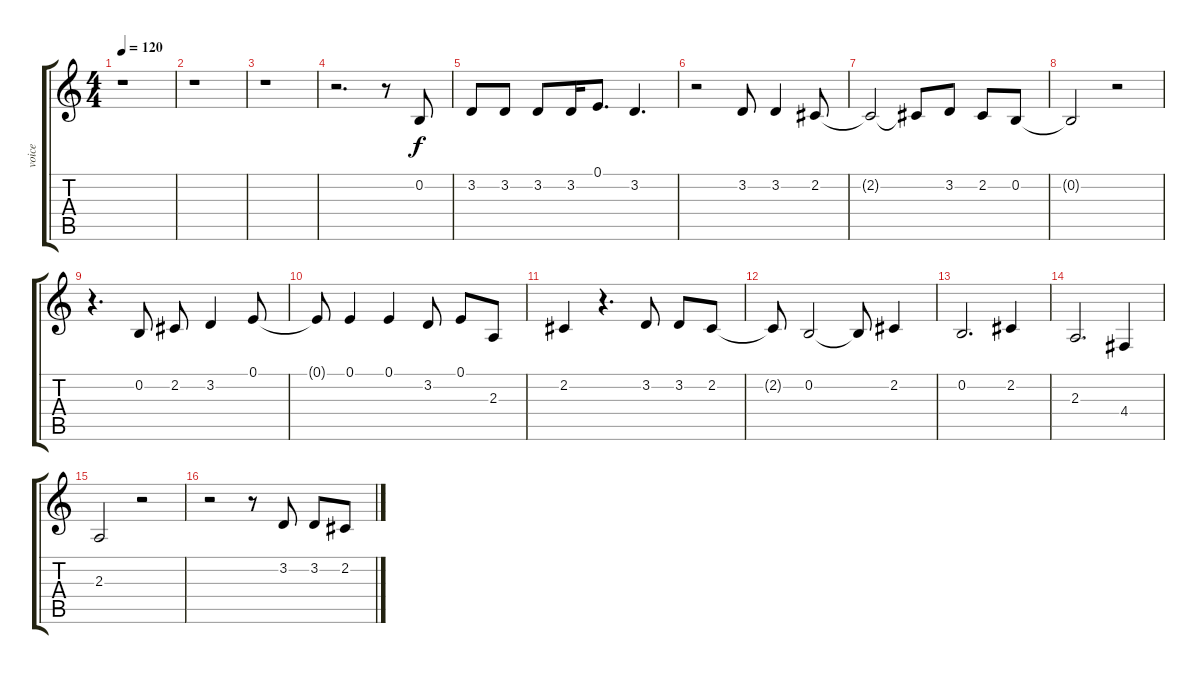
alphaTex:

\track ("voice" "voice") {instrument trumpet}
\staff {score tabs}
\tuning (E4 B3 G3 D3 A2 E2) {hide}
\ts (4 4)
\tempo 120
\clef g2
\ks c
r.1{dy f} |
r.1 |
r.1 |
r.2{d} r.8 0.2.8 |
3.2.8 3.2.8 3.2.8 3.2.16 0.1.8{d} 3.2.4{d} |
r.2 3.2.8 3.2.4 2.2.8 |
2.2{t}.2 2.2{t}.8 3.2.8 2.2.8 0.2.8 |
0.2{t}.2 r.2 |
r.4{d} 0.2.8 2.2.8 3.2.4 0.1.8 |
0.1{t}.8 0.1.4 0.1.4 3.2.8 0.1.8 2.3.8 |
2.2.4 r.4{d} 3.2.8 3.2.8 2.2.8 |
2.2{t}.8 0.2.2 0.2{t}.8 2.2.4 |
0.2.2{d} 2.2.4 |
2.3.2{d} 4.4.4 |
2.3.2 r.2 |
r.2 r.8 3.2.8 3.2.8 2.2.8
